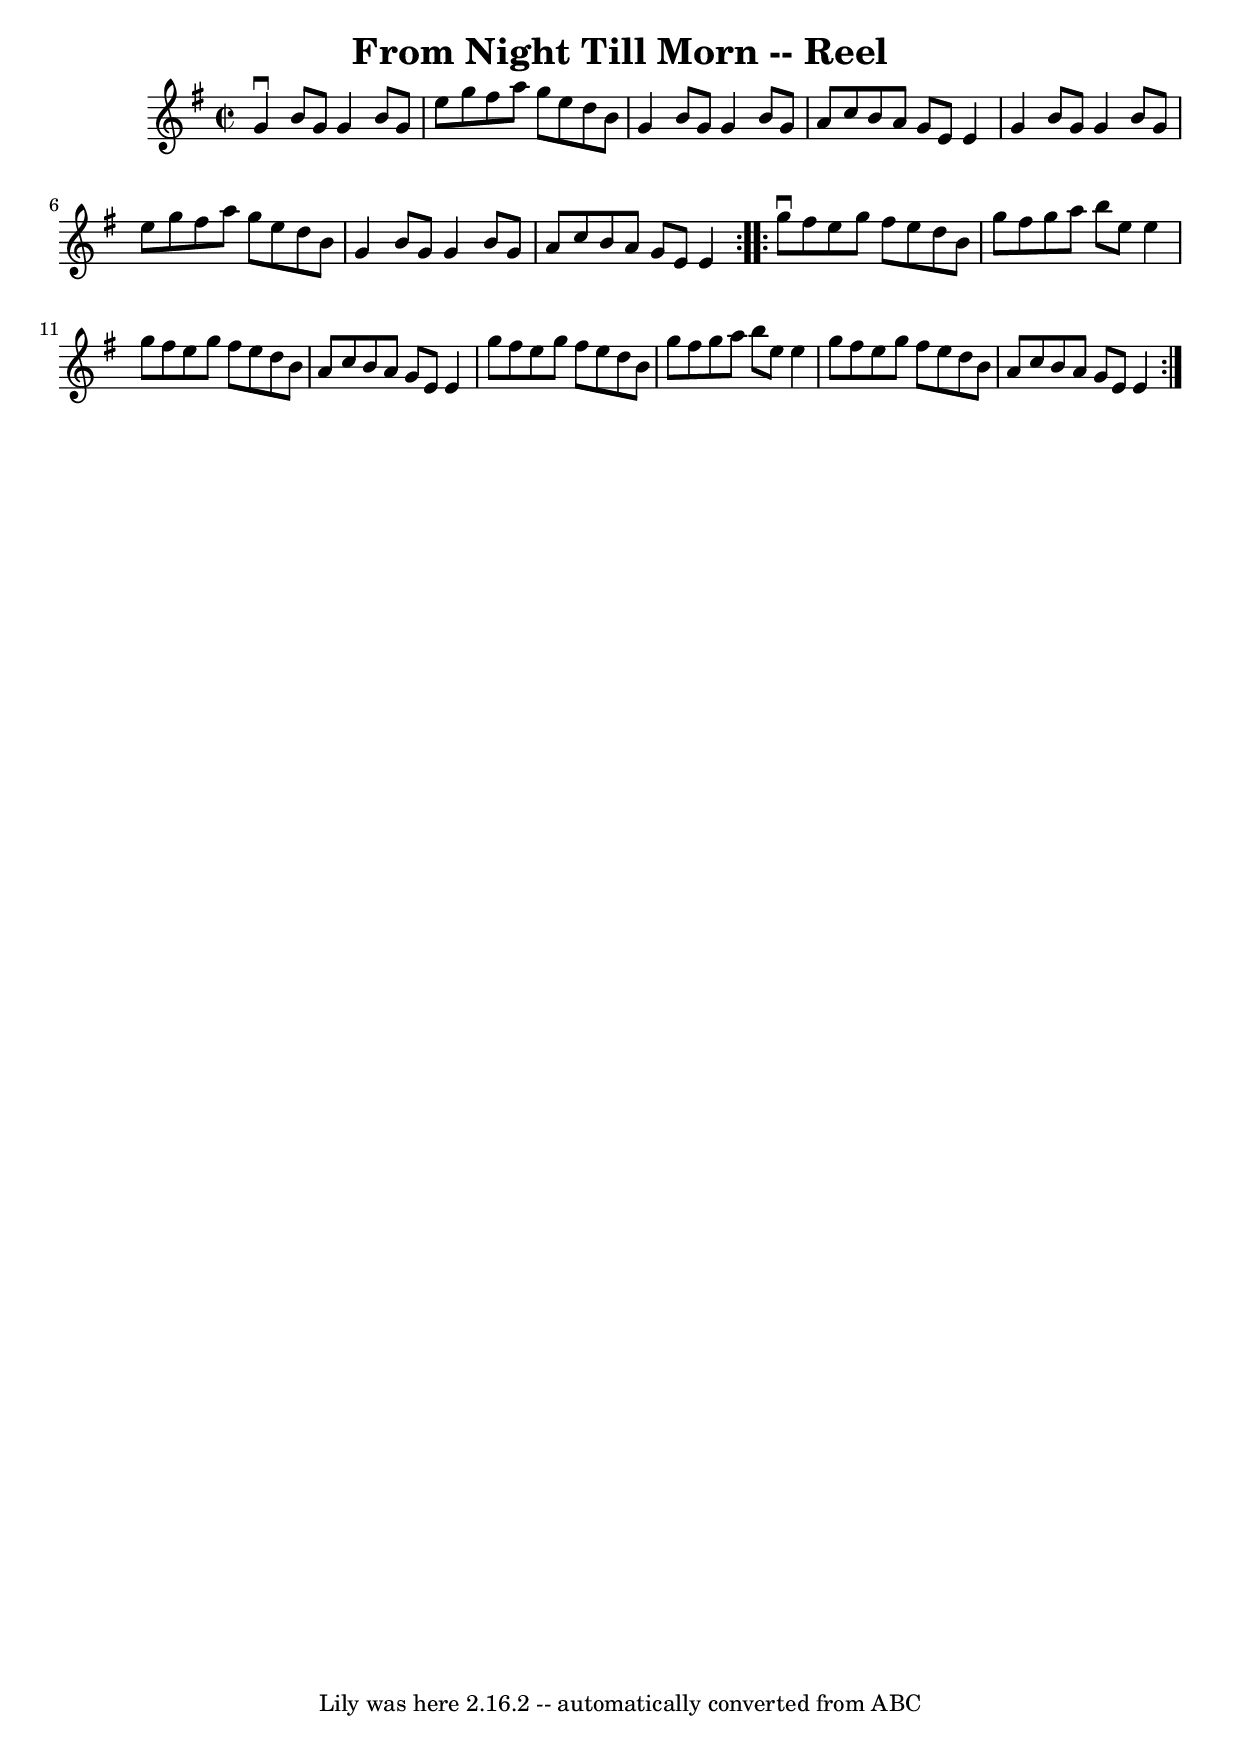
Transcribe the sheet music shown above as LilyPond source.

\version "2.16.2"
\include "Mammoth.ily"
\header {
  %% book = "Ryan's Mammoth Collection"
  crossRefNumber = "1"
  footnotes = "\\\\138"
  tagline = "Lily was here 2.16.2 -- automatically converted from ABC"
  title = "From Night Till Morn -- Reel"

}
voicedefault =  {



  \repeat volta 2 {

    \override Staff.TimeSignature #'style = #'C
    \time 2/2 
    \key g \major
    g'4^\downbow b'8 g'8 g'4 b'8 g'8    
    |
    e''8 g''8 fis''8 a''8 g''8 e''8 d''8 b'8    
    |
    g'4 b'8 g'8 g'4 b'8 g'8    |
    a'8 c''8    
    b'8 a'8 g'8 e'8 e'4    |
    g'4 b'8 g'8 g'4 b'8 
    g'8    |
    e''8 g''8 fis''8 a''8 g''8 e''8 d''8    
    b'8    |
    g'4 b'8 g'8 g'4 b'8 g'8    |
    a'8    
    c''8 b'8 a'8 g'8 e'8 e'4    
  } 
  \repeat volta 2 {
    g''8 ^\downbow fis''8 e''8 g''8 fis''8 e''8 d''8 b'8    |
    
    g''8 fis''8 g''8 a''8 b''8 e''8 e''4    |
    g''8    
    fis''8 e''8 g''8 fis''8 e''8 d''8 b'8    |
    a'8    
    c''8 b'8 a'8 g'8 e'8 e'4    |
    g''8 fis''8 e''8  
    g''8 fis''8 e''8 d''8 b'8    |
    g''8 fis''8 g''8    
    a''8 b''8 e''8 e''4    |
    g''8 fis''8 e''8 g''8    
    fis''8 e''8 d''8 b'8    |
    a'8 c''8 b'8 a'8 g'8    
    e'8 e'4    
  }   

}

\score{
  <<

    \context Staff="default"
    {
      \voicedefault 
      
    }

  >>
  \layout {
    
  }
  \midi {
  }

}
